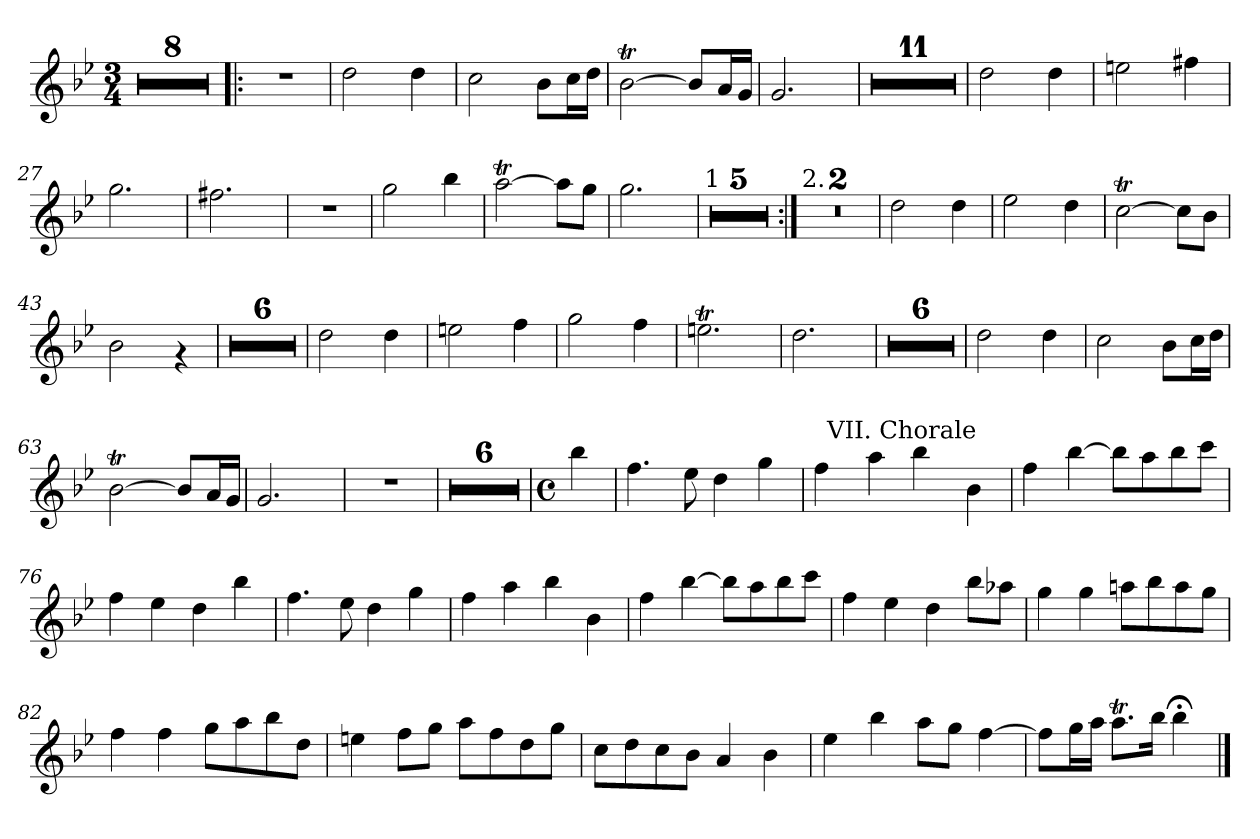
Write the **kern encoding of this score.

**kern
*part1
*staff1
*clefG2
*k[b-e-]
*B-:
*M3/4
=1
2.r
=2
2.r
=3
2.r
=4
2.r
=5
2.r
=6
2.r
=7
2.r
=8
2.r
=9!|:
2.r
=10
2dd\
4dd\
=11
2cc\
8b-\L
16cc\L
16dd\JJ
=12
[>2b-T\
8b-/L]
16a/L
16g/JJ
=13
2.g/
=14
2.r
=15
2.r
=16
2.r
=17
2.r
=18
2.r
=19
2.r
=20
2.r
=21
2.r
=22
2.r
=23
2.r
=24
2.r
=25
2dd\
4dd\
!!LO:LB:g=z
=26
2een\
4ff#X\
=27
2.gg\
=28
2.ff#X\
=29
2.r
=30
2gg\
4bb-\
=31
[>2aat\
8aa\L]
8gg\J
=32
2.gg\
=33
!LO:TX:a:t=1 .
2.r
=34:|!
2.r
=35
2.r
=36
2.r
=37
2.r
=38
!LO:TX:a:t=2.
2.r
=39
2.r
!!LO:LB:g=z
=40
2dd\
4dd\
=41
2ee-\
4dd\
=42
[>2ccT\
8cc\L]
8b-\J
=43
2b-\
4rf
=44
2.r
=45
2.r
=46
2.r
=47
2.r
=48
2.r
=49
2.r
=50
2dd\
4dd\
=51
2een\
4ff\
=52
2gg\
4ff\
=53
2.eent\
=54
2.dd\
!!LO:LB:g=z
=55
2.r
=56
2.r
=57
2.r
=58
2.r
=59
2.r
=60
2.r
=61
2dd\
4dd\
=62
2cc\
8b-\L
16cc\L
16dd\JJ
=63
[>2b-T\
8b-/L]
16a/L
16g/JJ
=64
2.g/
=65
2.r
=66!
2.r
=67
2.r
=68
2.r
=69
2.r
=70
2.r
=71
2.r
!!LO:LB:g=z
=72
*M4/4
*met(c)
4bb-\
=73
4.ff\
8ee-\
4dd\
4gg\
=74
*^
4ff\	32ryy
!	!LO:TX:a:t=VII. Chorale
.	2ryy
4aa\	.
4bb-\	.
.	4...ryy
4b-\	.
*v	*v
=75
4ff\
[>4bb-\
8bb-\L]
8aa\
8bb-\
8ccc\J
=76
4ff\
4ee-\
4dd\
4bb-\
!!LO:LB:g=z
=77
4.ff\
8ee-\
4dd\
4gg\
=78
4ff\
4aa\
4bb-\
4b-\
=79
4ff\
[>4bb-\
8bb-\L]
8aa\
8bb-\
8ccc\J
=80
4ff\
4ee-\
4dd\
8bb-\L
8aa-X\J
=81
4gg\
4gg\
8aani\L
8bb-\
8aa\
8gg\J
!!LO:LB:g=z
=82
4ff\
4ff\
8gg\L
8aa\
8bb-\
8dd\J
=83
4een\
8ff\L
8gg\J
8aa\L
8ff\
8dd\
8gg\J
=84
8cc\L
8dd\
8cc\
8b-\J
4a/
4b-\
=85
4ee-\
4bb-\
8aa\L
8gg\J
[>4ff\
=86
8ff\L]
16gg\L
16aa\JJ
8.aat\L
16bb-\Jk
4bb-;<\
==
*-
